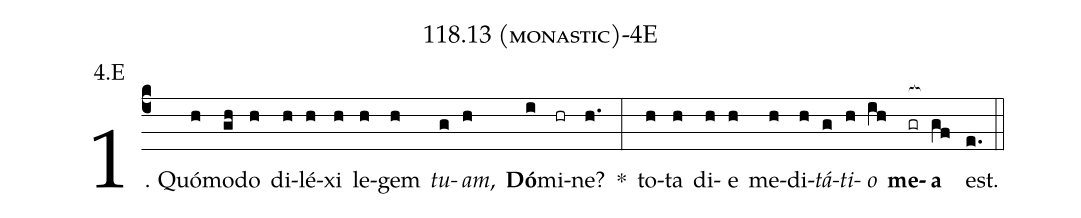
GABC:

name: 118.13 (monastic)-4E;
annotation: 4.E;
%%
(c4)1. Quó(h)mo(gh)do(h) di(h)lé(h)xi(h) le(h)gem(h) <i>tu</i>(g)<i>am</i>,(h) <b>Dó</b>(i)mi(hr)ne?(h.) *(:) to(h)ta(h) di(h)e(h) me(h)di(h)<i>tá</i>(g)<i>ti</i>(h)<i>o</i>(ih) <b>me</b>(gr[ocb:1{])<b>a</b>(gf[ocb:0}]) est.(e.) (::)
